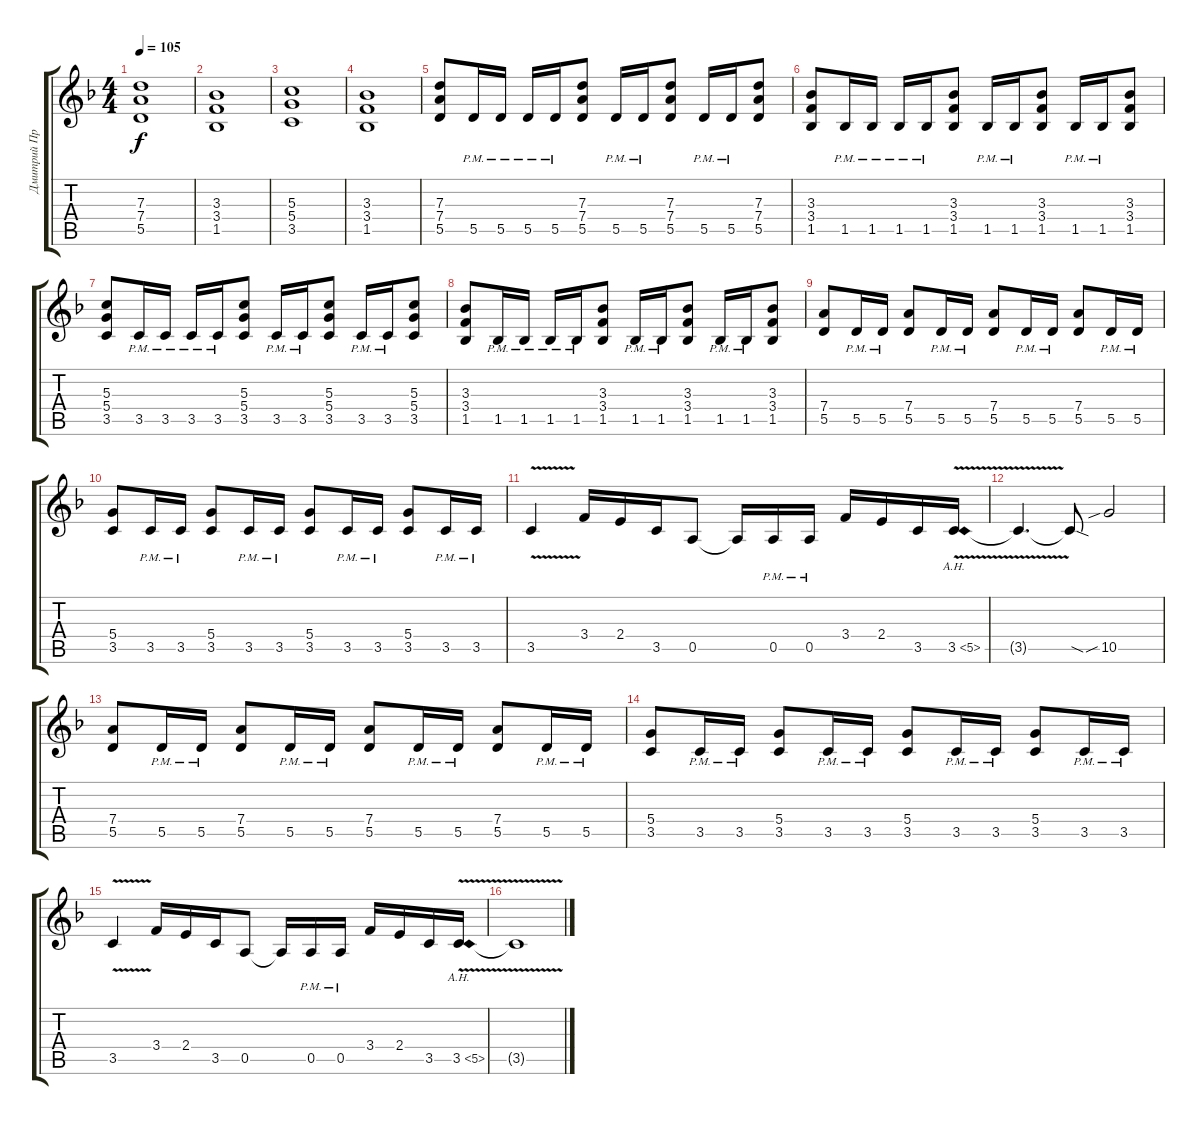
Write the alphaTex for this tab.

\track ("Дмитрий Процко" "Дмитрий Пр") {instrument distortionguitar}
\staff {score tabs}
\tuning (E4 B3 G3 D3 A2 E2) {hide}
\ts (4 4)
\tempo 105
\clef g2
\ks f
(7.3 7.4 5.5).1{dy f} |
(3.3 3.4 1.5).1 |
(5.3 5.4 3.5).1 |
(3.3 3.4 1.5).1 |
(7.3 7.4 5.5).8 5.5{pm}.16 5.5{pm}.16 5.5{pm}.16 5.5{pm}.16 (7.3 7.4 5.5).8 5.5{pm}.16 5.5{pm}.16 (7.3 7.4 5.5).8 5.5{pm}.16 5.5{pm}.16 (7.3 7.4 5.5).8 |
(3.3 3.4 1.5).8 1.5{pm}.16 1.5{pm}.16 1.5{pm}.16 1.5{pm}.16 (3.3 3.4 1.5).8 1.5{pm}.16 1.5{pm}.16 (3.3 3.4 1.5).8 1.5{pm}.16 1.5{pm}.16 (3.3 3.4 1.5).8 |
(5.3 5.4 3.5).8 3.5{pm}.16 3.5{pm}.16 3.5{pm}.16 3.5{pm}.16 (5.3 5.4 3.5).8 3.5{pm}.16 3.5{pm}.16 (5.3 5.4 3.5).8 3.5{pm}.16 3.5{pm}.16 (5.3 5.4 3.5).8 |
(3.3 3.4 1.5).8 1.5{pm}.16 1.5{pm}.16 1.5{pm}.16 1.5{pm}.16 (3.3 3.4 1.5).8 1.5{pm}.16 1.5{pm}.16 (3.3 3.4 1.5).8 1.5{pm}.16 1.5{pm}.16 (3.3 3.4 1.5).8 |
(7.4 5.5).8 5.5{pm}.16 5.5{pm}.16 (7.4 5.5).8 5.5{pm}.16 5.5{pm}.16 (7.4 5.5).8 5.5{pm}.16 5.5{pm}.16 (7.4 5.5).8 5.5{pm}.16 5.5{pm}.16 |
(5.4 3.5).8 3.5{pm}.16 3.5{pm}.16 (5.4 3.5).8 3.5{pm}.16 3.5{pm}.16 (5.4 3.5).8 3.5{pm}.16 3.5{pm}.16 (5.4 3.5).8 3.5{pm}.16 3.5{pm}.16 |
3.5{v}.4 3.4.16 2.4.16 3.5.16 0.5.8 0.5{t}.16 0.5{pm}.16 0.5{pm}.16 3.4.16 2.4.16 3.5.16 3.5{ah 2 v}.16 |
3.5{t}.4{d} 3.5{sod t}.8 10.5{sib}.2 |
(7.4 5.5).8 5.5{pm}.16 5.5{pm}.16 (7.4 5.5).8 5.5{pm}.16 5.5{pm}.16 (7.4 5.5).8 5.5{pm}.16 5.5{pm}.16 (7.4 5.5).8 5.5{pm}.16 5.5{pm}.16 |
(5.4 3.5).8 3.5{pm}.16 3.5{pm}.16 (5.4 3.5).8 3.5{pm}.16 3.5{pm}.16 (5.4 3.5).8 3.5{pm}.16 3.5{pm}.16 (5.4 3.5).8 3.5{pm}.16 3.5{pm}.16 |
3.5{v}.4 3.4.16 2.4.16 3.5.16 0.5.8 0.5{t}.16 0.5{pm}.16 0.5{pm}.16 3.4.16 2.4.16 3.5.16 3.5{ah 2 v}.16 |
3.5{t}.1
